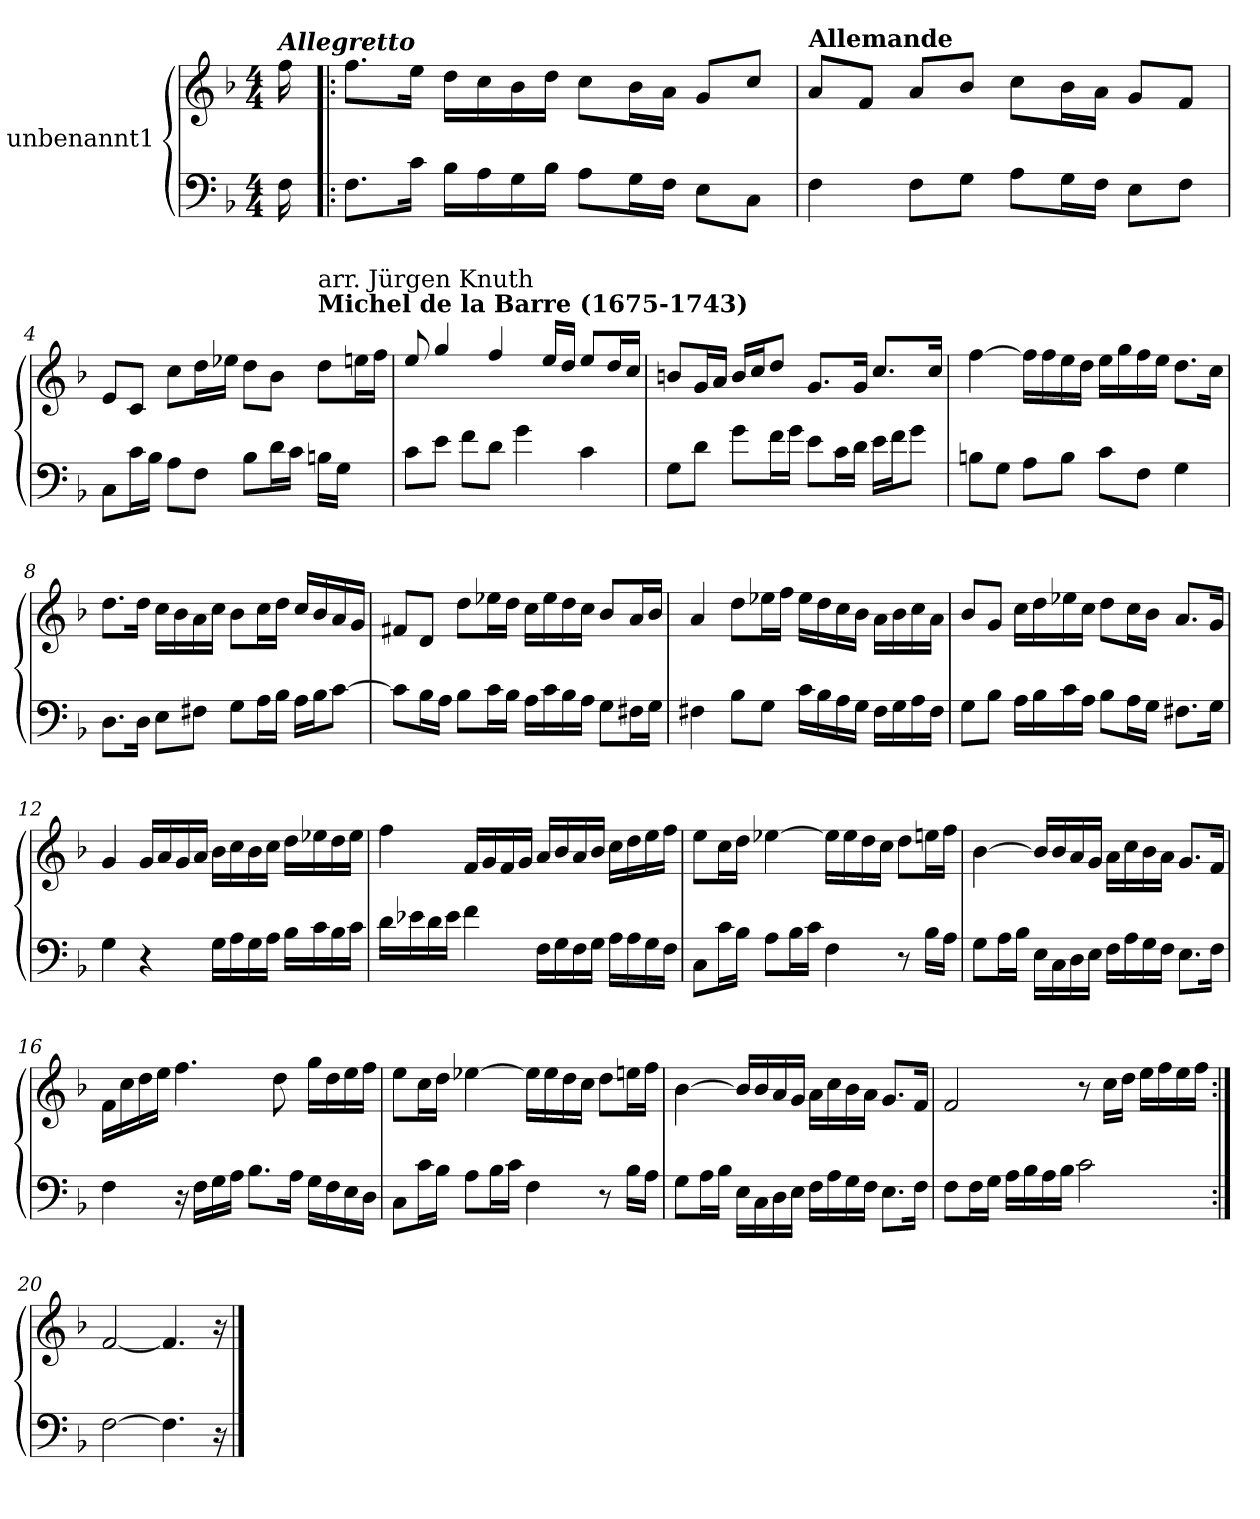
**kern	**kern
*part1	*part1
*staff2	*staff1
*I"unbenannt1	*
*clefF4	*clefG2
*k[b-]	*k[b-]
*M4/4	*M4/4
=1	=1
!	!LO:TX:a:Bi:t=Allegretto
16F\	16ff\
=2!|:	=2!|:
8.F\L	8.ff\L
16c\Jk	16ee\Jk
16B-\LL	16dd\LL
16A\	16cc\
16G\	16b-\
16B-\JJ	16dd\JJ
8A\L	8cc\L
16G\L	16b-\L
16F\JJ	16a\JJ
8E\L	8g/L
8C\J	8cc/J
=3	=3
!	!LO:TX:a:B:t=Allemande
4F\	8a/L
.	8f/J
8F\L	8a/L
8G\J	8b-/J
8A\L	8cc\L
16G\L	16b-\L
16F\JJ	16a\JJ
8E\L	8g/L
8F\J	8f/J
!!LO:LB:g=z
=4	=4
8C\L	8e/L
16c\L	8c/J
16B-\JJ	.
8A\L	8cc\L
8F\J	16dd\L
.	16ee-X\JJ
8B-\L	8dd\L
16d\L	8b-\J
16c\JJ	.
!	!LO:TX:a:B:t=Michel de la Barre (1675-1743)
!	!LO:TX:a:t=arr. Jürgen Knuth
16Bn\LL	8dd\L
16G\JJ	.
8ryy	16een\L
.	16ff\JJ
!!LO:LB:g=z
=5	=5
8c\L	8ee/
8e\J	4gg/
8f\L	.
8d\J	4ff/
4g\	.
.	16ee/LL
.	16dd/JJ
4c\	8ee/L
.	16dd/L
.	16cc/JJ
=6	=6
8G\L	8bn/L
8d\J	16g/L
.	16a/JJ
8g\L	16b/LL
.	16cc/J
16f\L	8dd/J
16g\JJ	.
8e\L	8.g/L
16c\L	.
16d\JJ	16g/Jk
16e\LL	8.cc/L
16f\J	.
8g\J	.
.	16cc/Jk
!!LO:LB:g=z
=7	=7
8Bn\L	[4ff\
8G\J	.
8A\L	16ff\LL]
.	16ff\
8B\J	16ee\
.	16dd\JJ
8c\L	16ee\LL
.	16gg\
8F\J	16ff\
.	16ee\JJ
4G\	8.dd\L
.	16cc\Jk
!!LO:LB:g=z
=8	=8
8.D\L	8.dd\L
16D\Jk	16dd\Jk
8E\L	16cc\LL
.	16b-\
8F#X\J	16a\
.	16cc\JJ
8G\L	8b-\L
16A\L	16cc\L
16B-\JJ	16dd\JJ
16A\LL	16cc/LL
16B-\J	16b-/
[8c\J	16a/
.	16g/JJ
=9	=9
8c\L]	8f#X/L
16B-\L	8d/J
16A\JJ	.
8B-\L	8dd\L
16c\L	16ee-X\L
16B-\JJ	16dd\JJ
16A\LL	16cc\LL
16c\	16ee-\
16B-\	16dd\
16A\JJ	16cc\JJ
8G\L	8b-/L
16F#X\L	16a/L
16G\JJ	16b-/JJ
!!LO:LB:g=z
=10	=10
4F#X\	4a/
8B-\L	8dd\L
8G\J	16ee-X\L
.	16ff\JJ
16c\LL	16ee-\LL
16B-\	16dd\
16A\	16cc\
16G\JJ	16b-\JJ
16F#\LL	16a\LL
16G\	16b-\
16A\	16cc\
16F#\JJ	16a\JJ
!!LO:PB:g=z
=11	=11
8G\L	8b-/L
8B-\J	8g/J
16A\LL	16cc\LL
16B-\	16dd\
16c\	16ee-X\
16A\JJ	16cc\JJ
8B-\L	8dd\L
16A\L	16cc\L
16G\JJ	16b-\JJ
8.F#X\L	8.a/L
16G\Jk	16g/Jk
=12	=12
4G\	4g/
4r	16g/LL
.	16a/
.	16g/
.	16a/JJ
16G\LL	16b-\LL
16A\	16cc\
16G\	16b-\
16A\JJ	16cc\JJ
16B-\LL	16dd\LL
16c\	16ee-X\
16B-\	16dd\
16c\JJ	16ee-\JJ
!!LO:LB:g=z
=13	=13
16d\LL	4ff\
16e-X\	.
16d\	.
16e-\JJ	.
4f\	16f/LL
.	16g/
.	16f/
.	16g/JJ
16F\LL	16a/LL
16G\	16b-/
16F\	16a/
16G\JJ	16b-/JJ
16A\LL	16cc\LL
16A\	16dd\
16G\	16ee\
16F\JJ	16ff\JJ
!!LO:LB:g=z
=14	=14
8C\L	8ee\L
16c\L	16cc\L
16B-\JJ	16dd\JJ
8A\L	[4ee-X\
16B-\L	.
16c\JJ	.
4F\	16ee-\LL]
.	16ee-\
.	16dd\
.	16cc\JJ
8r	8dd\L
16B-\LL	16een\L
16A\JJ	16ff\JJ
=15	=15
8G\L	[4b-\
16A\L	.
16B-\JJ	.
16E\LL	16b-/LL]
16C\	16b-/
16D\	16a/
16E\JJ	16g/JJ
16F\LL	16a\LL
16A\	16cc\
16G\	16b-\
16F\JJ	16a\JJ
8.E\L	8.g/L
16F\Jk	16f/Jk
!!LO:LB:g=z
=16	=16
4F\	16f\LL
.	16cc\
.	16dd\
.	16ee\JJ
16r	4.ff\
16F\LL	.
16G\	.
16A\JJ	.
8.B-\L	.
.	8dd\
16A\Jk	.
16G\LL	16gg\LL
16F\	16dd\
16E\	16ee\
16D\JJ	16ff\JJ
!!LO:LB:g=z
=17	=17
8C\L	8ee\L
16c\L	16cc\L
16B-\JJ	16dd\JJ
8A\L	[4ee-X\
16B-\L	.
16c\JJ	.
4F\	16ee-\LL]
.	16ee-\
.	16dd\
.	16cc\JJ
8r	8dd\L
16B-\LL	16een\L
16A\JJ	16ff\JJ
=18	=18
8G\L	[4b-\
16A\L	.
16B-\JJ	.
16E\LL	16b-/LL]
16C\	16b-/
16D\	16a/
16E\JJ	16g/JJ
16F\LL	16a\LL
16A\	16cc\
16G\	16b-\
16F\JJ	16a\JJ
8.E\L	8.g/L
16F\Jk	16f/Jk
!!LO:LB:g=z
=19	=19
8F\L	2f/
16F\L	.
16G\JJ	.
16A\LL	.
16B-\	.
16A\	.
16B-\JJ	.
2c\	8r
.	16cc\LL
.	16dd\JJ
.	16ee\LL
.	16ff\
.	16ee\
.	16ff\JJ
=20:|!	=20:|!
[2F\	[2f/
4.F\]	4.f/]
16r	16r
==	==
*-	*-
